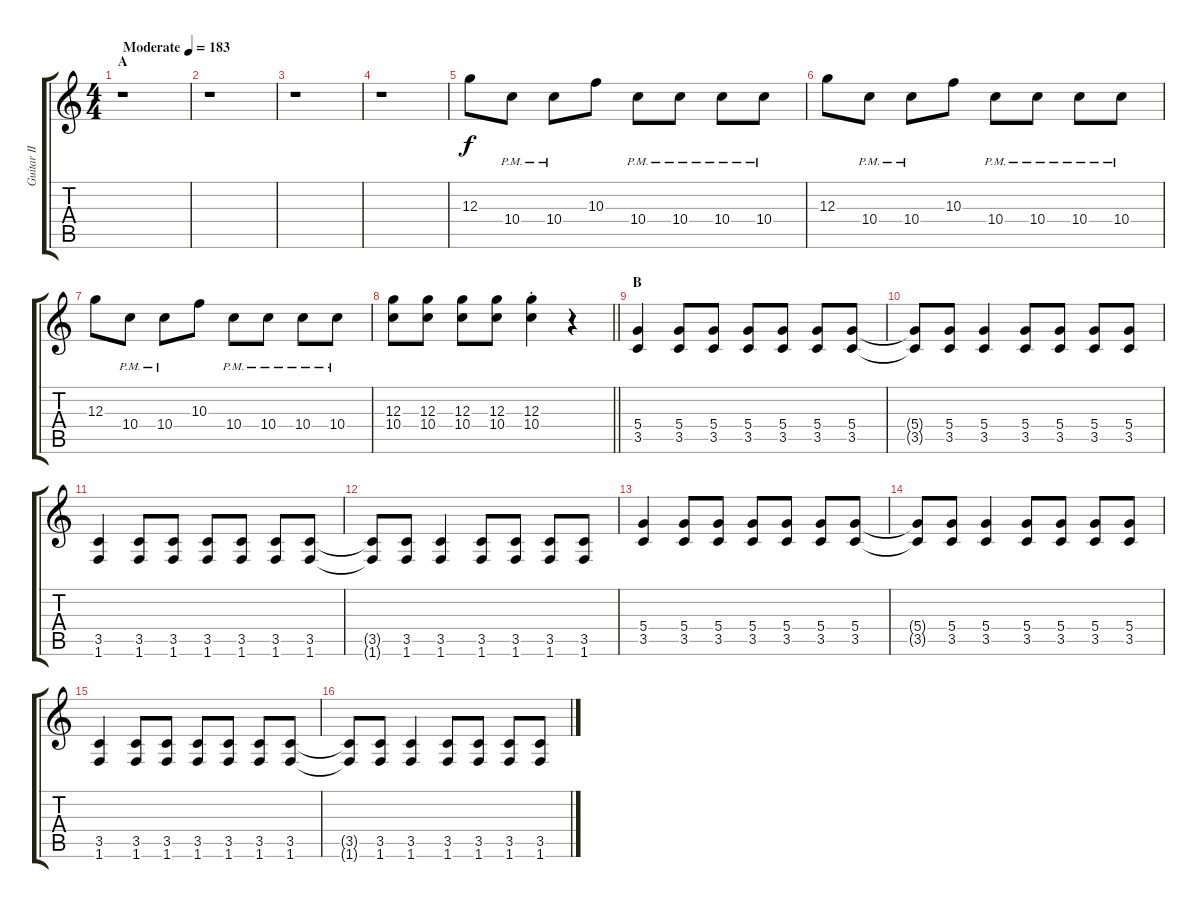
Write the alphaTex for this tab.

\track ("Guitar II - Kita" "Guitar II ") {instrument overdrivenguitar}
\staff {score tabs}
\tuning (E4 B3 G3 D3 A2 E2) {hide}
\ts (4 4)
\section ("" "A")
\tempo (183 "Moderate")
\clef g2
\ks c
r.1{dy f instrument overdrivenguitar} |
r.1 |
r.1 |
r.1 |
12.3.8 10.4{pm}.8 10.4{pm}.8 10.3.8 10.4{pm}.8 10.4{pm}.8 10.4{pm}.8 10.4{pm}.8 |
12.3.8 10.4{pm}.8 10.4{pm}.8 10.3.8 10.4{pm}.8 10.4{pm}.8 10.4{pm}.8 10.4{pm}.8 |
12.3.8 10.4{pm}.8 10.4{pm}.8 10.3.8 10.4{pm}.8 10.4{pm}.8 10.4{pm}.8 10.4{pm}.8 |
\barLineRight lightlight
(12.3 10.4).8 (12.3 10.4).8 (12.3 10.4).8 (12.3 10.4).8 (12.3{st} 10.4{st}).4 r.4 |
\section ("" "B")
(5.4 3.5).4 (5.4 3.5).8 (5.4 3.5).8 (5.4 3.5).8 (5.4 3.5).8 (5.4 3.5).8 (5.4 3.5).8 |
(5.4{t} 3.5{t}).8 (5.4 3.5).8 (5.4 3.5).4 (5.4 3.5).8 (5.4 3.5).8 (5.4 3.5).8 (5.4 3.5).8 |
(3.5 1.6).4 (3.5 1.6).8 (3.5 1.6).8 (3.5 1.6).8 (3.5 1.6).8 (3.5 1.6).8 (3.5 1.6).8 |
(3.5{t} 1.6{t}).8 (3.5 1.6).8 (3.5 1.6).4 (3.5 1.6).8 (3.5 1.6).8 (3.5 1.6).8 (3.5 1.6).8 |
(5.4 3.5).4 (5.4 3.5).8 (5.4 3.5).8 (5.4 3.5).8 (5.4 3.5).8 (5.4 3.5).8 (5.4 3.5).8 |
(5.4{t} 3.5{t}).8 (5.4 3.5).8 (5.4 3.5).4 (5.4 3.5).8 (5.4 3.5).8 (5.4 3.5).8 (5.4 3.5).8 |
(3.5 1.6).4 (3.5 1.6).8 (3.5 1.6).8 (3.5 1.6).8 (3.5 1.6).8 (3.5 1.6).8 (3.5 1.6).8 |
(3.5{t} 1.6{t}).8 (3.5 1.6).8 (3.5 1.6).4 (3.5 1.6).8 (3.5 1.6).8 (3.5 1.6).8 (3.5 1.6).8
